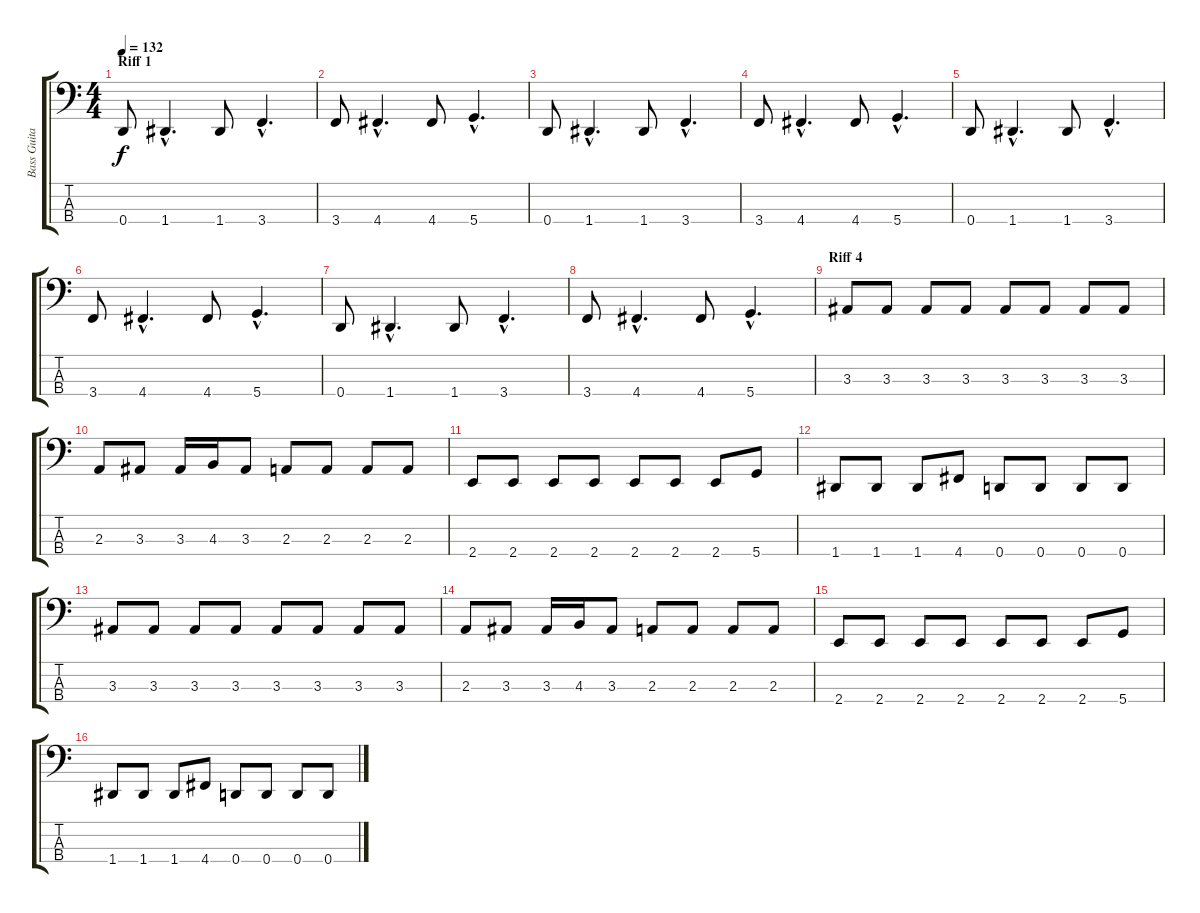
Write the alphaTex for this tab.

\track ("Bass Guitar" "Bass Guita") {instrument electricbasspick}
\staff {score tabs}
\tuning (F2 C2 G1 D1) {hide}
\ts (4 4)
\section ("" "Riff 1")
\tempo 132
\clef f4
\ks c
0.4.8{dy f} 1.4{hac}.4{d} 1.4.8 3.4{hac}.4{d} |
3.4.8 4.4{hac}.4{d} 4.4.8 5.4{hac}.4{d} |
0.4.8 1.4{hac}.4{d} 1.4.8 3.4{hac}.4{d} |
3.4.8 4.4{hac}.4{d} 4.4.8 5.4{hac}.4{d} |
0.4.8 1.4{hac}.4{d} 1.4.8 3.4{hac}.4{d} |
3.4.8 4.4{hac}.4{d} 4.4.8 5.4{hac}.4{d} |
0.4.8 1.4{hac}.4{d} 1.4.8 3.4{hac}.4{d} |
3.4.8 4.4{hac}.4{d} 4.4.8 5.4{hac}.4{d} |
\section ("" "Riff 4")
3.3.8 3.3.8 3.3.8 3.3.8 3.3.8 3.3.8 3.3.8 3.3.8 |
2.3.8 3.3.8 3.3.16 4.3.16 3.3.8 2.3.8 2.3.8 2.3.8 2.3.8 |
2.4.8 2.4.8 2.4.8 2.4.8 2.4.8 2.4.8 2.4.8 5.4.8 |
1.4.8 1.4.8 1.4.8 4.4.8 0.4.8 0.4.8 0.4.8 0.4.8 |
3.3.8 3.3.8 3.3.8 3.3.8 3.3.8 3.3.8 3.3.8 3.3.8 |
2.3.8 3.3.8 3.3.16 4.3.16 3.3.8 2.3.8 2.3.8 2.3.8 2.3.8 |
2.4.8 2.4.8 2.4.8 2.4.8 2.4.8 2.4.8 2.4.8 5.4.8 |
1.4.8 1.4.8 1.4.8 4.4.8 0.4.8 0.4.8 0.4.8 0.4.8
